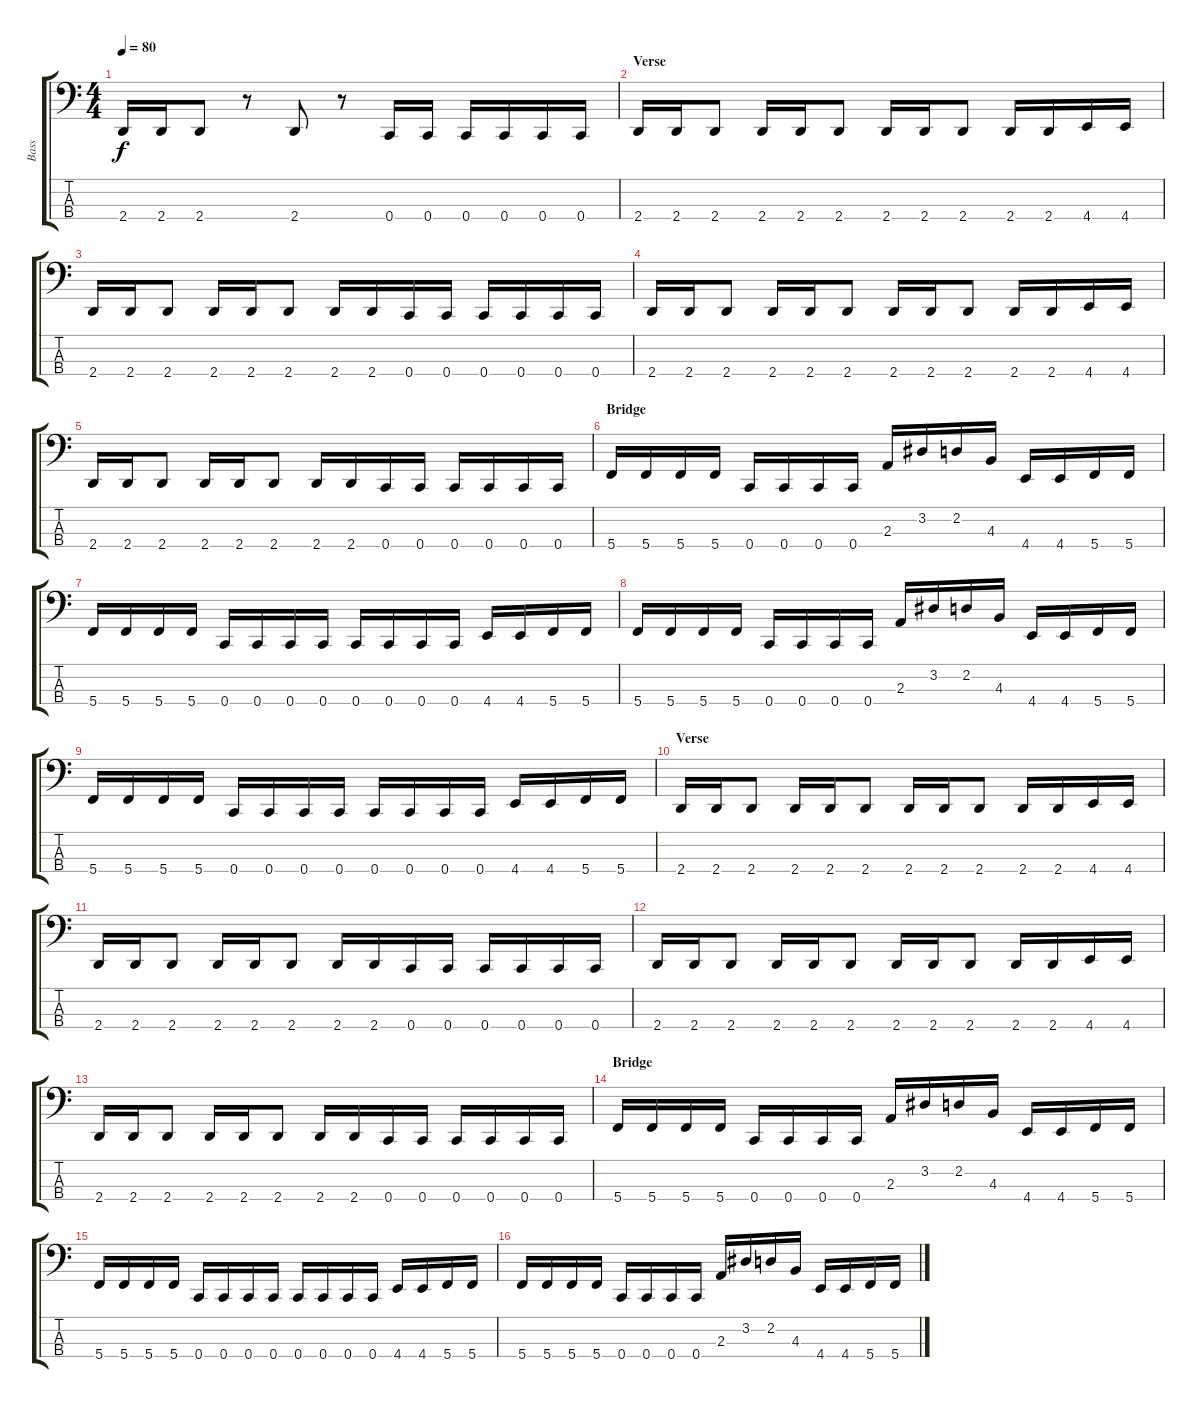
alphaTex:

\track ("Bass" "Bass") {instrument electricbasspick}
\staff {score tabs}
\tuning (F2 C2 G1 C1) {hide}
\ts (4 4)
\tempo 80
\clef f4
\ks c
2.4.16{dy f} 2.4.16 2.4.8 r.8 2.4.8 r.8 0.4.16 0.4.16 0.4.16 0.4.16 0.4.16 0.4.16 |
\section ("" "Verse")
2.4.16 2.4.16 2.4.8 2.4.16 2.4.16 2.4.8 2.4.16 2.4.16 2.4.8 2.4.16 2.4.16 4.4.16 4.4.16 |
2.4.16 2.4.16 2.4.8 2.4.16 2.4.16 2.4.8 2.4.16 2.4.16 0.4.16 0.4.16 0.4.16 0.4.16 0.4.16 0.4.16 |
2.4.16 2.4.16 2.4.8 2.4.16 2.4.16 2.4.8 2.4.16 2.4.16 2.4.8 2.4.16 2.4.16 4.4.16 4.4.16 |
2.4.16 2.4.16 2.4.8 2.4.16 2.4.16 2.4.8 2.4.16 2.4.16 0.4.16 0.4.16 0.4.16 0.4.16 0.4.16 0.4.16 |
\section ("" "Bridge")
5.4.16 5.4.16 5.4.16 5.4.16 0.4.16 0.4.16 0.4.16 0.4.16 2.3.16 3.2.16 2.2.16 4.3.16 4.4.16 4.4.16 5.4.16 5.4.16 |
5.4.16 5.4.16 5.4.16 5.4.16 0.4.16 0.4.16 0.4.16 0.4.16 0.4.16 0.4.16 0.4.16 0.4.16 4.4.16 4.4.16 5.4.16 5.4.16 |
5.4.16 5.4.16 5.4.16 5.4.16 0.4.16 0.4.16 0.4.16 0.4.16 2.3.16 3.2.16 2.2.16 4.3.16 4.4.16 4.4.16 5.4.16 5.4.16 |
5.4.16 5.4.16 5.4.16 5.4.16 0.4.16 0.4.16 0.4.16 0.4.16 0.4.16 0.4.16 0.4.16 0.4.16 4.4.16 4.4.16 5.4.16 5.4.16 |
\section ("" "Verse")
2.4.16 2.4.16 2.4.8 2.4.16 2.4.16 2.4.8 2.4.16 2.4.16 2.4.8 2.4.16 2.4.16 4.4.16 4.4.16 |
2.4.16 2.4.16 2.4.8 2.4.16 2.4.16 2.4.8 2.4.16 2.4.16 0.4.16 0.4.16 0.4.16 0.4.16 0.4.16 0.4.16 |
2.4.16 2.4.16 2.4.8 2.4.16 2.4.16 2.4.8 2.4.16 2.4.16 2.4.8 2.4.16 2.4.16 4.4.16 4.4.16 |
2.4.16 2.4.16 2.4.8 2.4.16 2.4.16 2.4.8 2.4.16 2.4.16 0.4.16 0.4.16 0.4.16 0.4.16 0.4.16 0.4.16 |
\section ("" "Bridge")
5.4.16 5.4.16 5.4.16 5.4.16 0.4.16 0.4.16 0.4.16 0.4.16 2.3.16 3.2.16 2.2.16 4.3.16 4.4.16 4.4.16 5.4.16 5.4.16 |
5.4.16 5.4.16 5.4.16 5.4.16 0.4.16 0.4.16 0.4.16 0.4.16 0.4.16 0.4.16 0.4.16 0.4.16 4.4.16 4.4.16 5.4.16 5.4.16 |
5.4.16 5.4.16 5.4.16 5.4.16 0.4.16 0.4.16 0.4.16 0.4.16 2.3.16 3.2.16 2.2.16 4.3.16 4.4.16 4.4.16 5.4.16 5.4.16
